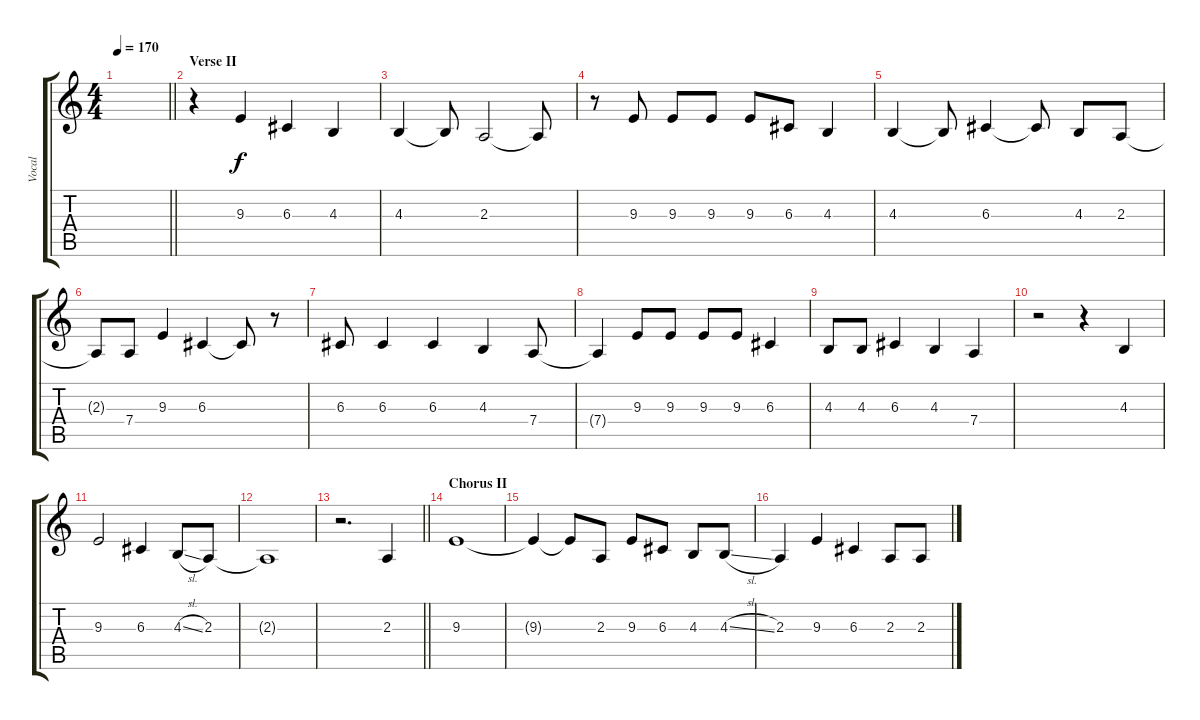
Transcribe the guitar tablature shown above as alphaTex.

\track ("Vocal" "Vocal") {instrument lead2sawtooth}
\staff {score tabs}
\tuning (E4 B3 G3 D3 A2 D2) {hide}
\ts (4 4)
\tempo 170
\clef g2
\barLineRight lightlight
\ks c
|
\section ("" "Verse II")
r.4 9.3.4 6.3.4 4.3.4 |
4.3.4 4.3{t}.8 2.3.2 2.3{t}.8 |
r.8 9.3.8 9.3.8 9.3.8 9.3.8 6.3.8 4.3.4 |
4.3.4 4.3{t}.8 6.3.4 6.3{t}.8 4.3.8 2.3.8 |
2.3{t}.8 7.4.8 9.3.4 6.3.4 6.3{t}.8 r.8 |
6.3.8 6.3.4 6.3.4 4.3.4 7.4.8 |
7.4{t}.4 9.3.8 9.3.8 9.3.8 9.3.8 6.3.4 |
4.3.8 4.3.8 6.3.4 4.3.4 7.4.4 |
r.2 r.4 4.3.4 |
9.3.2 6.3.4 4.3{sl}.8 2.3.8 |
2.3{t}.1 |
\barLineRight lightlight
r.2{d} 2.3.4 |
\section ("" "Chorus II")
9.3.1 |
9.3{t}.4 9.3{t}.8 2.3.8 9.3.8 6.3.8 4.3.8 4.3{sl}.8 |
2.3.4 9.3.4 6.3.4 2.3.8 2.3.8
